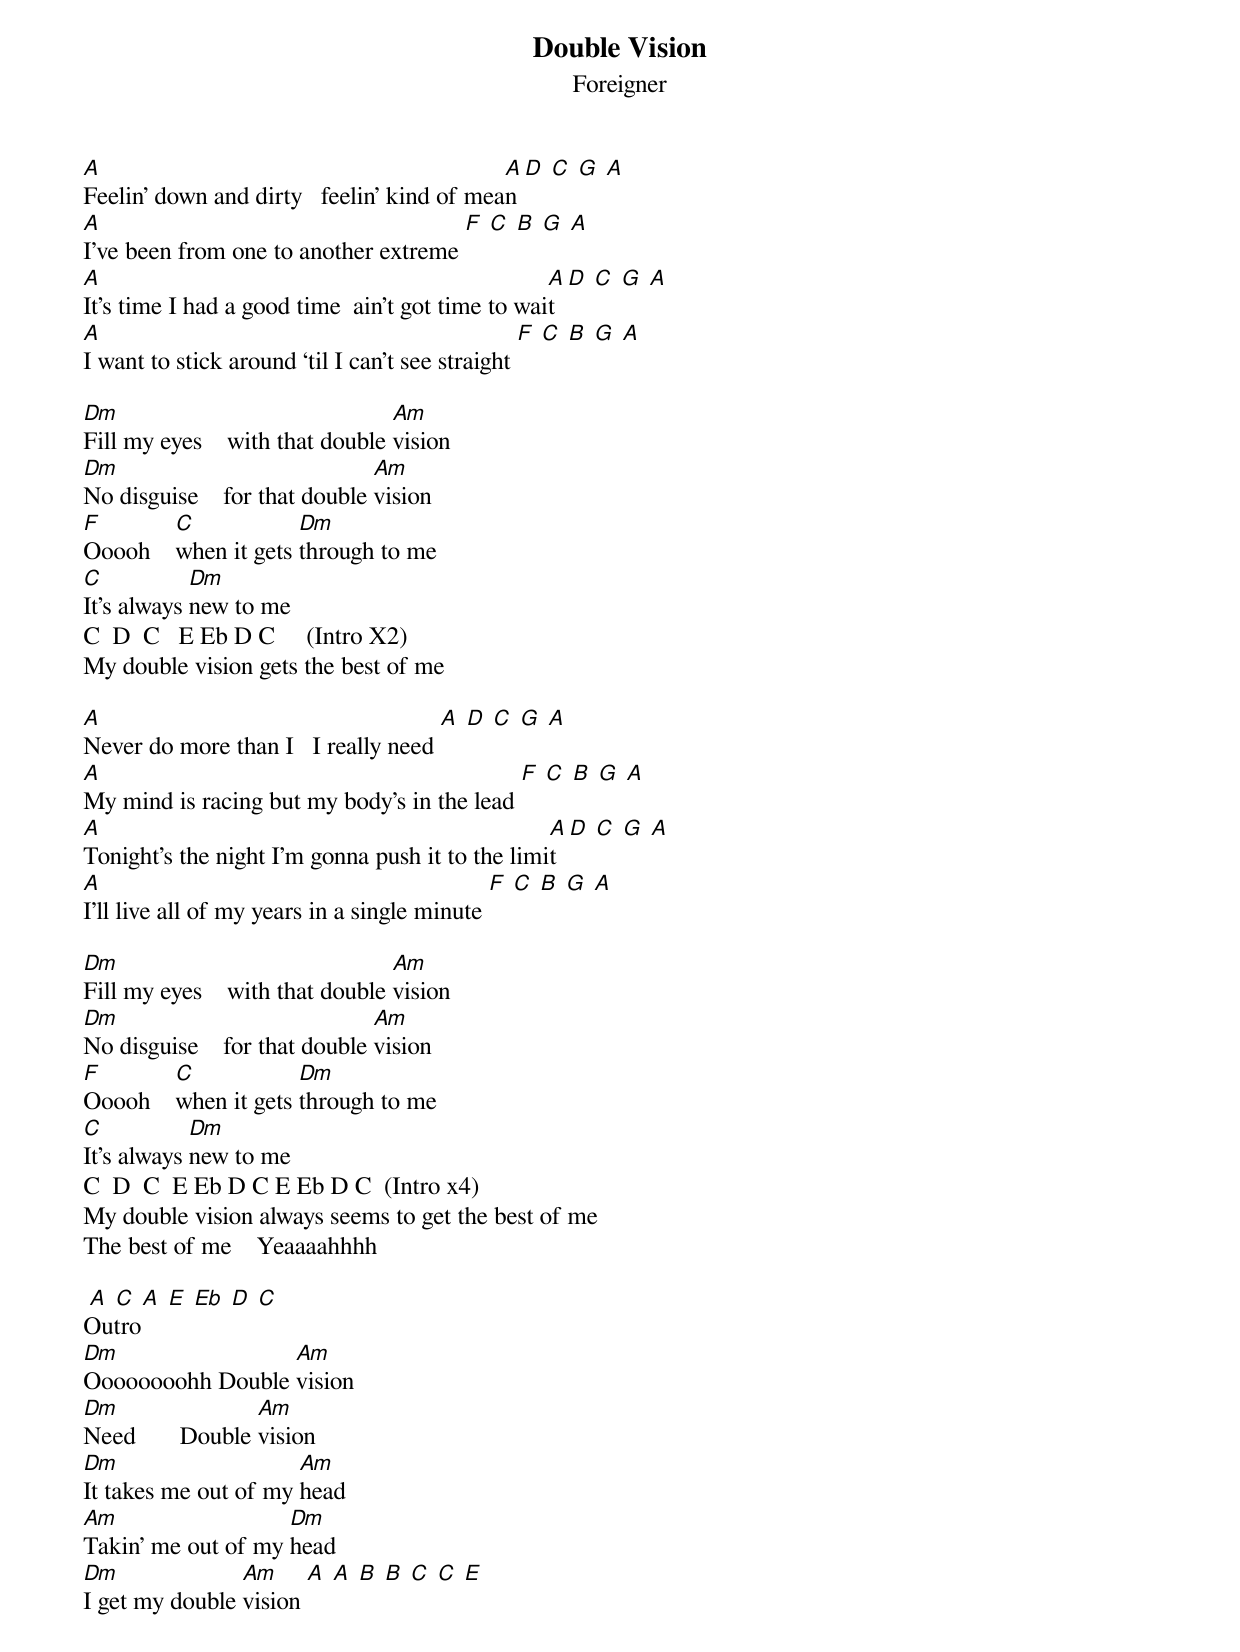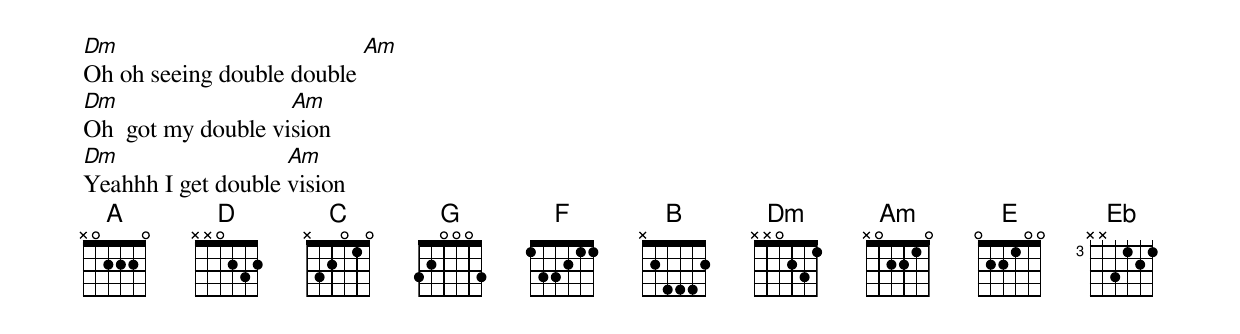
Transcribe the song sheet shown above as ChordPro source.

{title: Double Vision}
{subtitle:Foreigner }

[A]Feelin’ down and dirty   feelin’ kind of mea[A]n [D] [C] [G] [A]
[A]I’ve been from one to another extreme [F] [C] [B] [G] [A]
[A]It’s time I had a good time  ain’t got time to wai[A]t [D] [C] [G] [A]
[A]I want to stick around ‘til I can’t see straight [F] [C] [B] [G] [A]

[Dm]Fill my eyes    with that double [Am]vision
[Dm]No disguise    for that double [Am]vision
[F]Ooooh    [C]when it gets [Dm]through to me
[C]It’s always [Dm]new to me
C  D  C   E Eb D C     (Intro X2)
My double vision gets the best of me

[A]Never do more than I   I really need [A] [D] [C] [G] [A]
[A]My mind is racing but my body’s in the lead [F] [C] [B] [G] [A]
[A]Tonight’s the night I’m gonna push it to the limi[A]t [D] [C] [G] [A]
[A]I’ll live all of my years in a single minute [F] [C] [B] [G] [A]

[Dm]Fill my eyes    with that double [Am]vision
[Dm]No disguise    for that double [Am]vision
[F]Ooooh    [C]when it gets [Dm]through to me
[C]It’s always [Dm]new to me
C  D  C  E Eb D C E Eb D C  (Intro x4)
My double vision always seems to get the best of me
The best of me    Yeaaaahhhh

 [A] [C] [A] [E] [Eb] [D] [C]
Outro
[Dm]Oooooooohh Double [Am]vision
[Dm]Need       Double [Am]vision
[Dm]It takes me out of my [Am]head
[Am]Takin’ me out of my [Dm]head
[Dm]I get my double [Am]vision [A] [A] [B] [B] [C] [C] [E]
[Dm]Oh oh seeing double double [Am]
[Dm]Oh  got my double vi[Am]sion
[Dm]Yeahhh I get double [Am]vision
